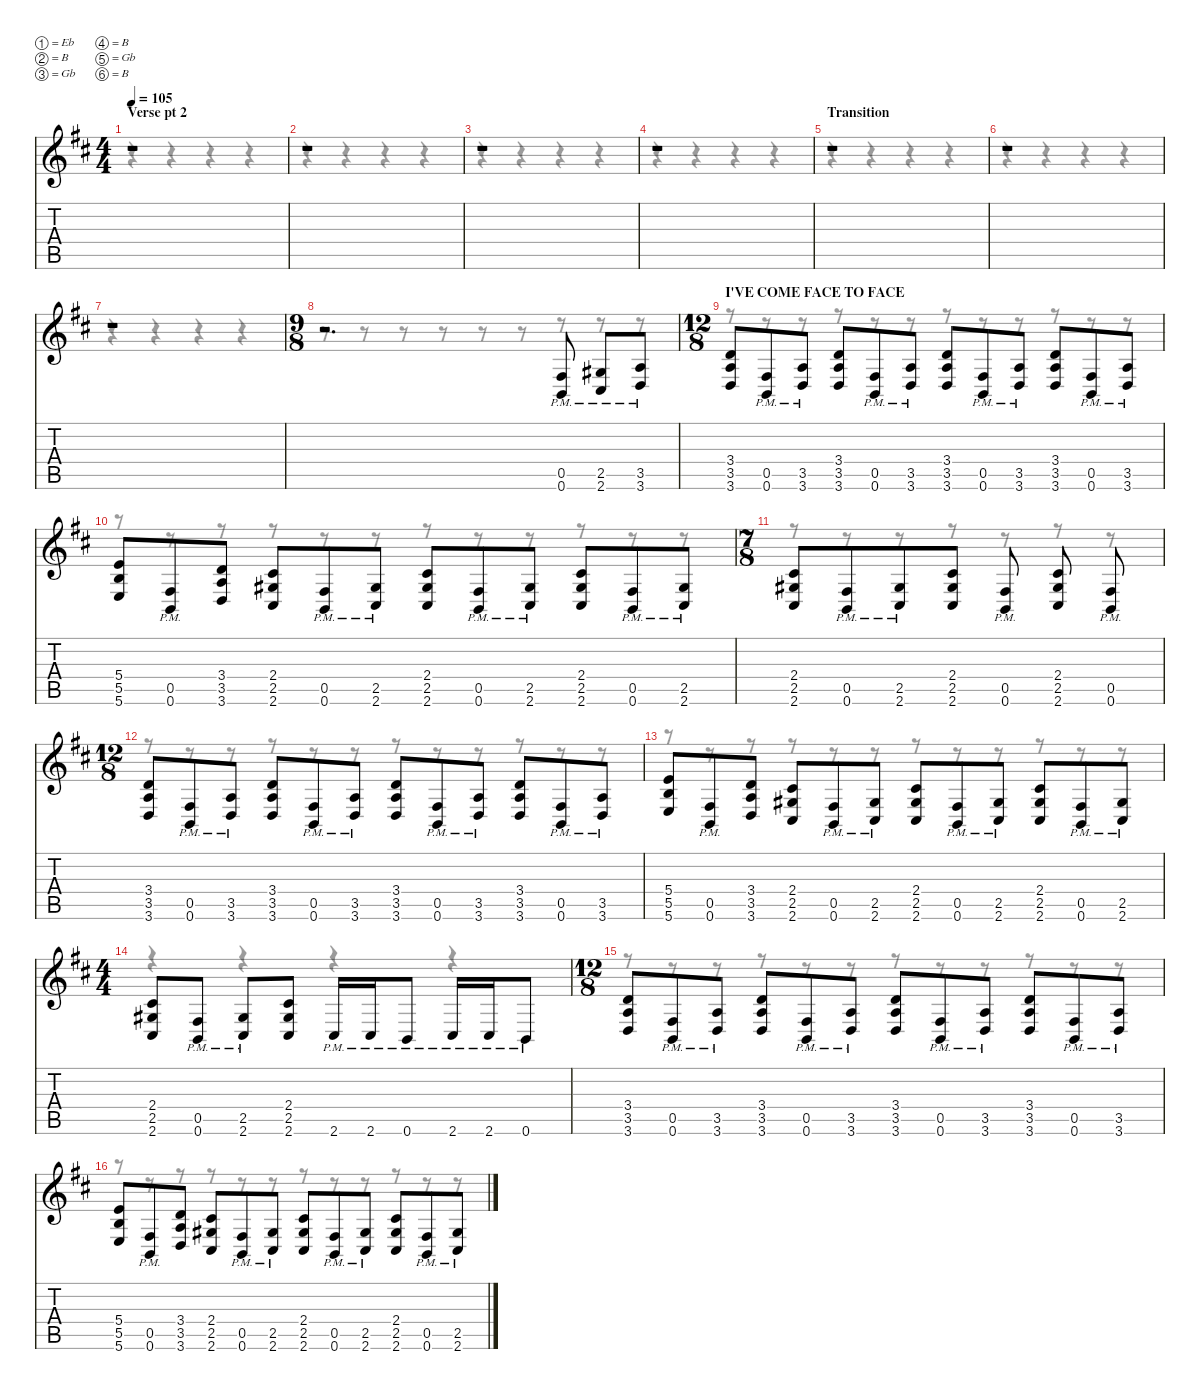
\defaultSystemsLayout 4
\hideDynamics
\bracketExtendMode nobrackets
\singleTrackTrackNamePolicy hidden
\multiTrackTrackNamePolicy hidden
\firstSystemTrackNameMode fullname
\firstSystemTrackNameOrientation horizontal
\otherSystemsTrackNameOrientation horizontal
\track ("Rhythm Guitar 2" "dist.guit.") {instrument distortionguitar}
\staff {score tabs}
\tuning (Eb4 B3 Gb3 B2 Gb2 B1)
\voice
\ts (4 4)
\section ("" "Verse pt 2")
\tempo 105
\clef g2
\ks bminor
r.1{dy f beam Up} |
r.1{beam Up} |
r.1{beam Up} |
r.1{beam Up} |
\section ("" "Transition")
r.1{beam Up} |
r.1{beam Up} |
r.1{beam Up} |
\ts (9 8)
\beaming (8 3 2 2 2)
r.2{d beam Up} (0.5{pm acc #} 0.6{pm acc forcenatural}).8{beam Up} (2.5{pm acc #} 2.6{pm acc #}).8{beam Up} (3.5{pm acc forcenatural} 3.6{pm acc forcenatural}).8{beam Up} |
\ts (12 8)
\beaming (8 3 3 3 3)
\section ("" "I'VE COME FACE TO FACE")
(3.4{acc forcenatural} 3.5{acc forcenatural} 3.6{acc forcenatural}).8{beam Up} (0.5{pm acc #} 0.6{pm acc forcenatural}).8{beam Up} (3.5{pm acc forcenatural} 3.6{pm acc forcenatural}).8{beam Up} (3.4{acc forcenatural} 3.5{acc forcenatural} 3.6{acc forcenatural}).8{beam Up} (0.5{pm acc #} 0.6{pm acc forcenatural}).8{beam Up} (3.5{pm acc forcenatural} 3.6{pm acc forcenatural}).8{beam Up} (3.4{acc forcenatural} 3.5{acc forcenatural} 3.6{acc forcenatural}).8{beam Up} (0.5{pm acc #} 0.6{pm acc forcenatural}).8{beam Up} (3.5{pm acc forcenatural} 3.6{pm acc forcenatural}).8{beam Up} (3.4{acc forcenatural} 3.5{acc forcenatural} 3.6{acc forcenatural}).8{beam Up} (0.5{pm acc #} 0.6{pm acc forcenatural}).8{beam Up} (3.5{pm acc forcenatural} 3.6{pm acc forcenatural}).8{beam Up} |
(5.4{acc forcenatural} 5.5{acc forcenatural} 5.6{acc forcenatural}).8{dy mp beam Up} (0.5{pm acc #} 0.6{pm acc forcenatural}).8{dy f beam Up} (3.4{acc forcenatural} 3.5{acc forcenatural} 3.6{acc forcenatural}).8{beam Up} (2.4{acc #} 2.5{acc #} 2.6{acc #}).8{beam Up} (0.5{pm acc #} 0.6{pm acc forcenatural}).8{beam Up} (2.5{pm acc #} 2.6{pm acc #}).8{beam Up} (2.4{acc #} 2.5{acc #} 2.6{acc #}).8{beam Up} (0.5{pm acc #} 0.6{pm acc forcenatural}).8{beam Up} (2.5{pm acc #} 2.6{pm acc #}).8{beam Up} (2.4{acc #} 2.5{acc #} 2.6{acc #}).8{beam Up} (0.5{pm acc #} 0.6{pm acc forcenatural}).8{beam Up} (2.5{pm acc #} 2.6{pm acc #}).8{beam Up} |
\ts (7 8)
\beaming (8 4 1 1 1)
(2.4{acc #} 2.5{acc #} 2.6{acc #}).8{beam Up} (0.5{pm acc #} 0.6{pm acc forcenatural}).8{beam Up} (2.5{pm acc #} 2.6{pm acc #}).8{beam Up} (2.4{acc #} 2.5{acc #} 2.6{acc #}).8{beam Up} (0.5{pm acc #} 0.6{pm acc forcenatural}).8{beam Up} (2.4{acc #} 2.5{acc #} 2.6{acc #}).8{beam Up} (0.5{pm acc #} 0.6{pm acc forcenatural}).8{beam Up} |
\ts (12 8)
\beaming (8 3 3 3 3)
(3.4{acc forcenatural} 3.5{acc forcenatural} 3.6{acc forcenatural}).8{beam Up} (0.5{pm acc #} 0.6{pm acc forcenatural}).8{beam Up} (3.5{pm acc forcenatural} 3.6{pm acc forcenatural}).8{beam Up} (3.4{acc forcenatural} 3.5{acc forcenatural} 3.6{acc forcenatural}).8{beam Up} (0.5{pm acc #} 0.6{pm acc forcenatural}).8{beam Up} (3.5{pm acc forcenatural} 3.6{pm acc forcenatural}).8{beam Up} (3.4{acc forcenatural} 3.5{acc forcenatural} 3.6{acc forcenatural}).8{beam Up} (0.5{pm acc #} 0.6{pm acc forcenatural}).8{beam Up} (3.5{pm acc forcenatural} 3.6{pm acc forcenatural}).8{beam Up} (3.4{acc forcenatural} 3.5{acc forcenatural} 3.6{acc forcenatural}).8{beam Up} (0.5{pm acc #} 0.6{pm acc forcenatural}).8{beam Up} (3.5{pm acc forcenatural} 3.6{pm acc forcenatural}).8{beam Up} |
(5.4{acc forcenatural} 5.5{acc forcenatural} 5.6{acc forcenatural}).8{dy mp beam Up} (0.5{pm acc #} 0.6{pm acc forcenatural}).8{dy f beam Up} (3.4{acc forcenatural} 3.5{acc forcenatural} 3.6{acc forcenatural}).8{beam Up} (2.4{acc #} 2.5{acc #} 2.6{acc #}).8{beam Up} (0.5{pm acc #} 0.6{pm acc forcenatural}).8{beam Up} (2.5{pm acc #} 2.6{pm acc #}).8{beam Up} (2.4{acc #} 2.5{acc #} 2.6{acc #}).8{beam Up} (0.5{pm acc #} 0.6{pm acc forcenatural}).8{beam Up} (2.5{pm acc #} 2.6{pm acc #}).8{beam Up} (2.4{acc #} 2.5{acc #} 2.6{acc #}).8{beam Up} (0.5{pm acc #} 0.6{pm acc forcenatural}).8{beam Up} (2.5{pm acc #} 2.6{pm acc #}).8{beam Up} |
\ts (4 4)
\beaming (8 2 2 2 2)
(2.4{acc #} 2.5{acc #} 2.6{acc #}).8{beam Up} (0.5{pm acc #} 0.6{pm acc forcenatural}).8{beam Up} (2.5{pm acc #} 2.6{pm acc #}).8{beam Up} (2.4{acc #} 2.5{acc #} 2.6{acc #}).8{beam Up} 2.6{pm acc #}.16{beam Up} 2.6{pm acc #}.16{beam Up} 0.6{pm acc forcenatural}.8{beam Up} 2.6{pm acc #}.16{beam Up} 2.6{pm acc #}.16{beam Up} 0.6{pm acc forcenatural}.8{beam Up} |
\ts (12 8)
\beaming (8 3 3 3 3)
(3.4{acc forcenatural} 3.5{acc forcenatural} 3.6{acc forcenatural}).8{beam Up} (0.5{pm acc #} 0.6{pm acc forcenatural}).8{beam Up} (3.5{pm acc forcenatural} 3.6{pm acc forcenatural}).8{beam Up} (3.4{acc forcenatural} 3.5{acc forcenatural} 3.6{acc forcenatural}).8{beam Up} (0.5{pm acc #} 0.6{pm acc forcenatural}).8{beam Up} (3.5{pm acc forcenatural} 3.6{pm acc forcenatural}).8{beam Up} (3.4{acc forcenatural} 3.5{acc forcenatural} 3.6{acc forcenatural}).8{beam Up} (0.5{pm acc #} 0.6{pm acc forcenatural}).8{beam Up} (3.5{pm acc forcenatural} 3.6{pm acc forcenatural}).8{beam Up} (3.4{acc forcenatural} 3.5{acc forcenatural} 3.6{acc forcenatural}).8{beam Up} (0.5{pm acc #} 0.6{pm acc forcenatural}).8{beam Up} (3.5{pm acc forcenatural} 3.6{pm acc forcenatural}).8{beam Up} |
(5.4{acc forcenatural} 5.5{acc forcenatural} 5.6{acc forcenatural}).8{beam Up} (0.5{pm acc #} 0.6{pm acc forcenatural}).8{beam Up} (3.4{acc forcenatural} 3.5{acc forcenatural} 3.6{acc forcenatural}).8{beam Up} (2.4{acc #} 2.5{acc #} 2.6{acc #}).8{beam Up} (0.5{pm acc #} 0.6{pm acc forcenatural}).8{beam Up} (2.5{pm acc #} 2.6{pm acc #}).8{beam Up} (2.4{acc #} 2.5{acc #} 2.6{acc #}).8{beam Up} (0.5{pm acc #} 0.6{pm acc forcenatural}).8{beam Up} (2.5{pm acc #} 2.6{pm acc #}).8{beam Up} (2.4{acc #} 2.5{acc #} 2.6{acc #}).8{beam Up} (0.5{pm acc #} 0.6{pm acc forcenatural}).8{beam Up} (2.5{pm acc #} 2.6{pm acc #}).8{beam Up}
\voice
\clef g2
\ottava regular
\simile none
\ks bminor
r.4{dy mf beam Down} r.4{beam Down} r.4{beam Down} r.4{beam Down} |
r.4{beam Down} r.4{beam Down} r.4{beam Down} r.4{beam Down} |
r.4{beam Down} r.4{beam Down} r.4{beam Down} r.4{beam Down} |
r.4{beam Down} r.4{beam Down} r.4{beam Down} r.4{beam Down} |
r.4{beam Down} r.4{beam Down} r.4{beam Down} r.4{beam Down} |
r.4{beam Down} r.4{beam Down} r.4{beam Down} r.4{beam Down} |
r.4{beam Down} r.4{beam Down} r.4{beam Down} r.4{beam Down} |
r.8{beam Down} r.8{beam Down} r.8{beam Down} r.8{beam Down} r.8{beam Down} r.8{beam Down} r.8{beam Down} r.8{beam Down} r.8{beam Down} |
r.8{beam Down} r.8{beam Down} r.8{beam Down} r.8{beam Down} r.8{beam Down} r.8{beam Down} r.8{beam Down} r.8{beam Down} r.8{beam Down} r.8{beam Down} r.8{beam Down} r.8{beam Down} |
r.8{beam Down} r.8{beam Down} r.8{beam Down} r.8{beam Down} r.8{beam Down} r.8{beam Down} r.8{beam Down} r.8{beam Down} r.8{beam Down} r.8{beam Down} r.8{beam Down} r.8{beam Down} |
r.8{beam Down} r.8{beam Down} r.8{beam Down} r.8{beam Down} r.8{beam Down} r.8{beam Down} r.8{beam Down} |
r.8{beam Down} r.8{beam Down} r.8{beam Down} r.8{beam Down} r.8{beam Down} r.8{beam Down} r.8{beam Down} r.8{beam Down} r.8{beam Down} r.8{beam Down} r.8{beam Down} r.8{beam Down} |
r.8{beam Down} r.8{beam Down} r.8{beam Down} r.8{beam Down} r.8{beam Down} r.8{beam Down} r.8{beam Down} r.8{beam Down} r.8{beam Down} r.8{beam Down} r.8{beam Down} r.8{beam Down} |
r.4{beam Down} r.4{beam Down} r.4{beam Down} r.4{beam Down} |
r.8{beam Down} r.8{beam Down} r.8{beam Down} r.8{beam Down} r.8{beam Down} r.8{beam Down} r.8{beam Down} r.8{beam Down} r.8{beam Down} r.8{beam Down} r.8{beam Down} r.8{beam Down} |
r.8{beam Down} r.8{beam Down} r.8{beam Down} r.8{beam Down} r.8{beam Down} r.8{beam Down} r.8{beam Down} r.8{beam Down} r.8{beam Down} r.8{beam Down} r.8{beam Down} r.8{beam Down}
